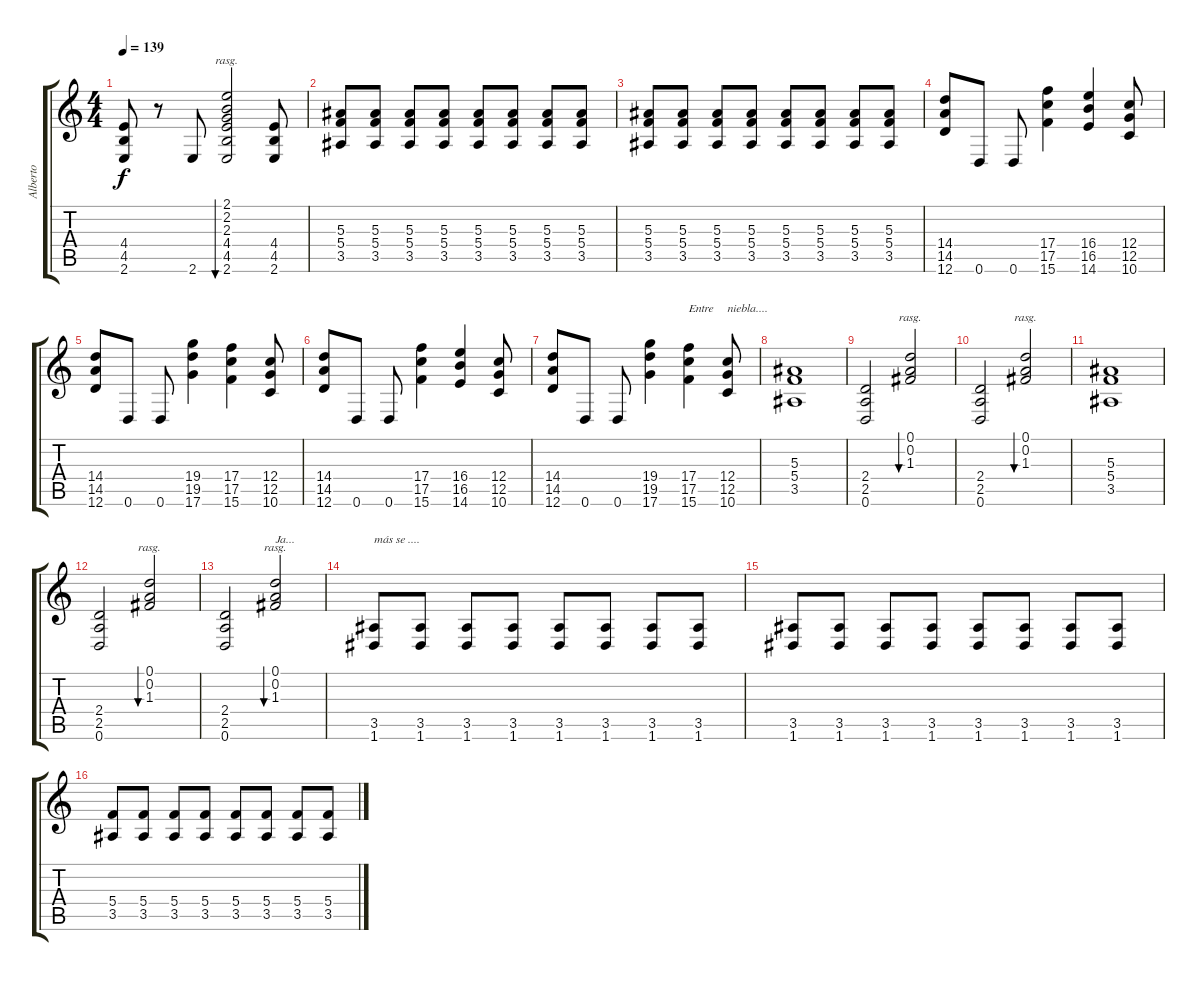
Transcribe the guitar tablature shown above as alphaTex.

\track ("Alberto" "Alberto") {instrument distortionguitar}
\staff {score tabs}
\tuning (D4 A3 F3 C3 G2 D2) {hide}
\ts (4 4)
\tempo 139
\clef g2
\ks c
(4.4 4.5 2.6).8{dy f} r.8 2.6.8 (2.1 2.2 2.3 4.4 4.5 2.6).2{bu 30 rasg ii} (4.4 4.5 2.6).8 |
(5.3 5.4 3.5).8 (5.3 5.4 3.5).8 (5.3 5.4 3.5).8 (5.3 5.4 3.5).8 (5.3 5.4 3.5).8 (5.3 5.4 3.5).8 (5.3 5.4 3.5).8 (5.3 5.4 3.5).8 |
(5.3 5.4 3.5).8 (5.3 5.4 3.5).8 (5.3 5.4 3.5).8 (5.3 5.4 3.5).8 (5.3 5.4 3.5).8 (5.3 5.4 3.5).8 (5.3 5.4 3.5).8 (5.3 5.4 3.5).8 |
(14.4 14.5 12.6).8 0.6.8 0.6.8 (17.4 17.5 15.6).4 (16.4 16.5 14.6).4 (12.4 12.5 10.6).8 |
(14.4 14.5 12.6).8 0.6.8 0.6.8 (19.4 19.5 17.6).4 (17.4 17.5 15.6).4 (12.4 12.5 10.6).8 |
(14.4 14.5 12.6).8 0.6.8 0.6.8 (17.4 17.5 15.6).4 (16.4 16.5 14.6).4 (12.4 12.5 10.6).8 |
\section ("" "")
(14.4 14.5 12.6).8 0.6.8 0.6.8 (19.4 19.5 17.6).4 (17.4 17.5 15.6).4{txt "Entre"} (12.4 12.5 10.6).8{txt "niebla...."} |
(5.3 5.4 3.5).1 |
(2.4 2.5 0.6).2 (0.1 0.2 1.3).2{bu 30 rasg ii} |
(2.4 2.5 0.6).2 (0.1 0.2 1.3).2{bu 30 rasg ii} |
(5.3 5.4 3.5).1 |
(2.4 2.5 0.6).2 (0.1 0.2 1.3).2{bu 30 rasg ii} |
(2.4 2.5 0.6).2 (0.1 0.2 1.3).2{bu 30 rasg ii txt "Ja..."} |
(3.5 1.6).8{txt "más se ...."} (3.5 1.6).8 (3.5 1.6).8 (3.5 1.6).8 (3.5 1.6).8 (3.5 1.6).8 (3.5 1.6).8 (3.5 1.6).8 |
(3.5 1.6).8 (3.5 1.6).8 (3.5 1.6).8 (3.5 1.6).8 (3.5 1.6).8 (3.5 1.6).8 (3.5 1.6).8 (3.5 1.6).8 |
(5.4 3.5).8 (5.4 3.5).8 (5.4 3.5).8 (5.4 3.5).8 (5.4 3.5).8 (5.4 3.5).8 (5.4 3.5).8 (5.4 3.5).8
